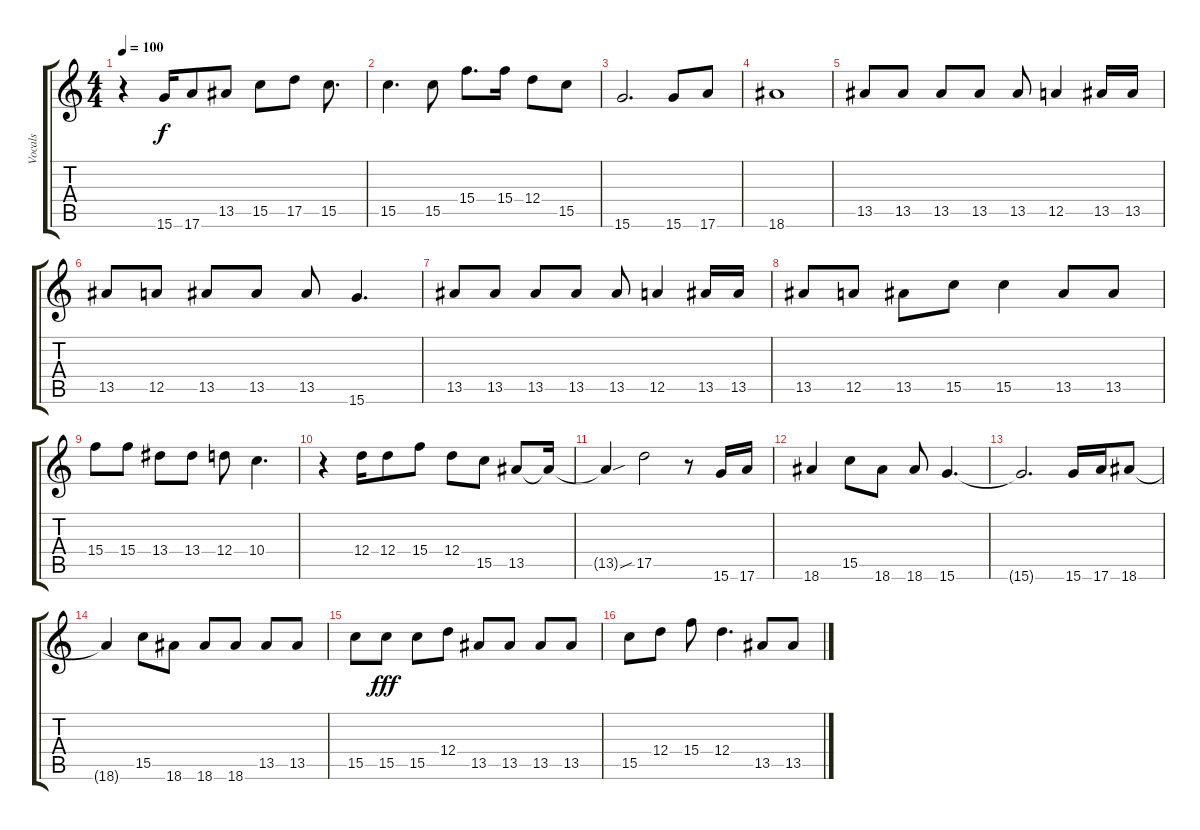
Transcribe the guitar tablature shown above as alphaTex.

\track ("Vocals" "Vocals") {instrument electricguitarjazz}
\staff {score tabs}
\tuning (E4 B3 G3 D3 A2 E2) {hide}
\ts (4 4)
\tempo 100
\clef g2
\ks c
r.4{dy f} 15.6.16 17.6.8 13.5.8 15.5.8 17.5.8 15.5.8{d} |
15.5.4{d} 15.5.8 15.4.8{d} 15.4.16 12.4.8 15.5.8 |
15.6.2{d} 15.6.8 17.6.8 |
18.6.1 |
13.5.8 13.5.8 13.5.8 13.5.8 13.5.8 12.5.4 13.5.16 13.5.16 |
13.5.8 12.5.8 13.5.8 13.5.8 13.5.8 15.6.4{d} |
13.5.8 13.5.8 13.5.8 13.5.8 13.5.8 12.5.4 13.5.16 13.5.16 |
13.5.8 12.5.8 13.5.8 15.5.8 15.5.4 13.5.8 13.5.8 |
15.4.8 15.4.8 13.4.8 13.4.8 12.4.8 10.4.4{d} |
r.4 12.4.16 12.4.8 15.4.8 12.4.8 15.5.8 13.5.8 13.5{t}.16 |
13.5{sou t}.4 17.5.2 r.8 15.6.16 17.6.16 |
18.6.4 15.5.8 18.6.8 18.6.8 15.6.4{d} |
15.6{t}.2{d} 15.6.16 17.6.16 18.6.8 |
18.6{t}.4 15.5.8 18.6.8 18.6.8 18.6.8 13.5.8 13.5.8 |
15.5.8 15.5.8{dy fff} 15.5.8 12.4.8 13.5.8 13.5.8 13.5.8 13.5.8 |
15.5.8 12.4.8 15.4.8 12.4.4{d} 13.5.8 13.5.8
